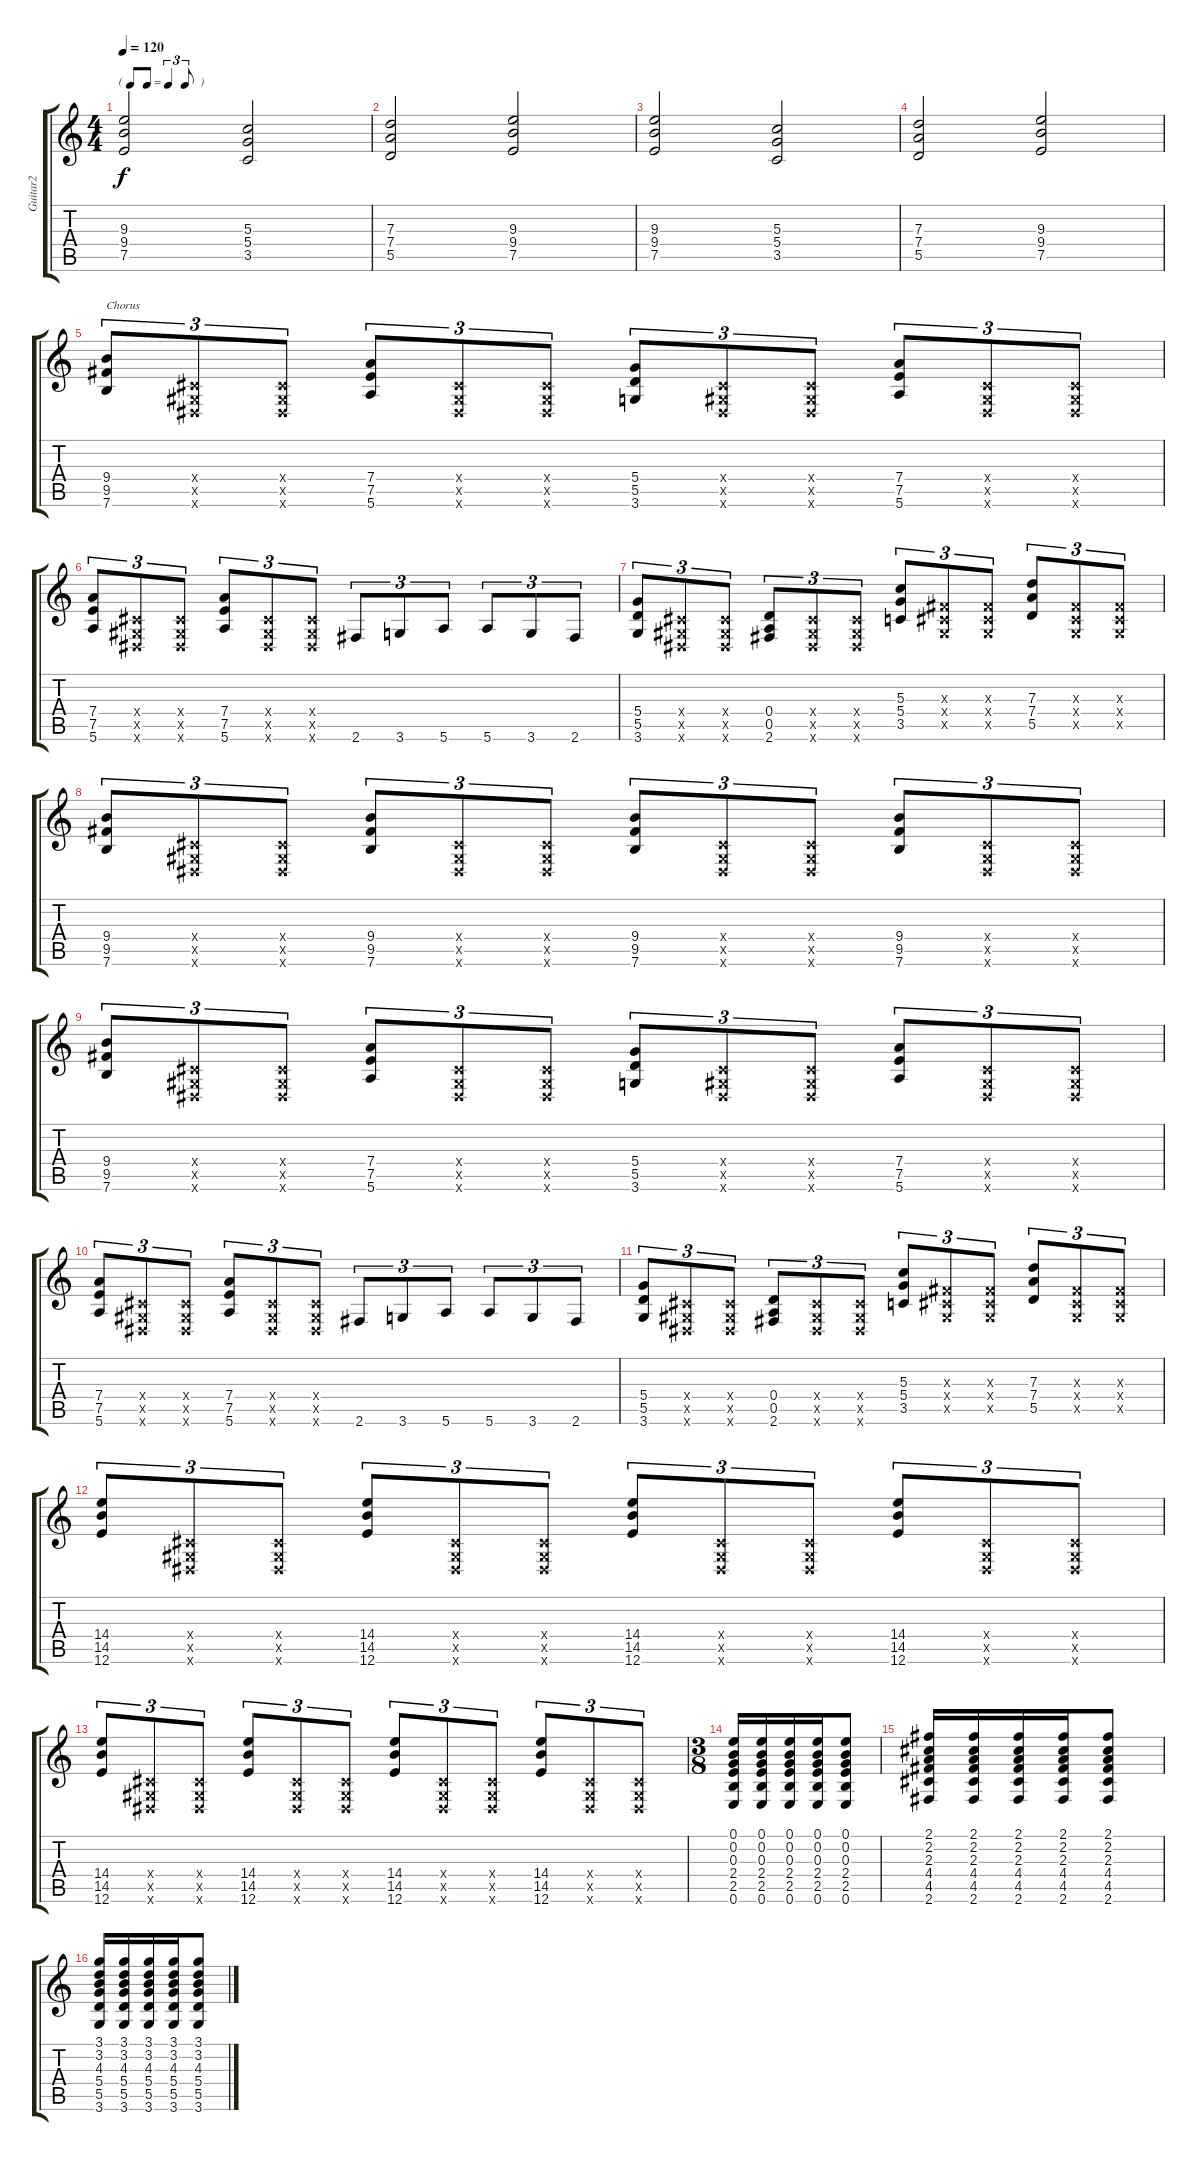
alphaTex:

\track ("Guitar2" "Guitar2") {instrument distortionguitar}
\staff {score tabs}
\tuning (E4 B3 G3 D3 A2 E2) {hide}
\ts (4 4)
\tf triplet8th
\tempo 120
\clef g2
\ks c
(9.3 9.4 7.5).2{dy f} (5.3 5.4 3.5).2 |
(7.3 7.4 5.5).2 (9.3 9.4 7.5).2 |
(9.3 9.4 7.5).2 (5.3 5.4 3.5).2 |
(7.3 7.4 5.5).2 (9.3 9.4 7.5).2 |
(9.4 9.5 7.6).8{tu (3 2) txt "Chorus"} (-1.4{x} -1.5{x} -1.6{x}).8{tu (3 2)} (-1.4{x} -1.5{x} -1.6{x}).8{tu (3 2)} (7.4 7.5 5.6).8{tu (3 2)} (-1.4{x} -1.5{x} -1.6{x}).8{tu (3 2)} (-1.4{x} -1.5{x} -1.6{x}).8{tu (3 2)} (5.4 5.5 3.6).8{tu (3 2)} (-1.4{x} -1.5{x} -1.6{x}).8{tu (3 2)} (-1.4{x} -1.5{x} -1.6{x}).8{tu (3 2)} (7.4 7.5 5.6).8{tu (3 2)} (-1.4{x} -1.5{x} -1.6{x}).8{tu (3 2)} (-1.4{x} -1.5{x} -1.6{x}).8{tu (3 2)} |
(7.4 7.5 5.6).8{tu (3 2)} (-1.4{x} -1.5{x} -1.6{x}).8{tu (3 2)} (-1.4{x} -1.5{x} -1.6{x}).8{tu (3 2)} (7.4 7.5 5.6).8{tu (3 2)} (-1.4{x} -1.5{x} -1.6{x}).8{tu (3 2)} (-1.4{x} -1.5{x} -1.6{x}).8{tu (3 2)} 2.6.8{tu (3 2)} 3.6.8{tu (3 2)} 5.6.8{tu (3 2)} 5.6.8{tu (3 2)} 3.6.8{tu (3 2)} 2.6.8{tu (3 2)} |
(5.4 5.5 3.6).8{tu (3 2)} (-1.4{x} -1.5{x} -1.6{x}).8{tu (3 2)} (-1.4{x} -1.5{x} -1.6{x}).8{tu (3 2)} (0.4 0.5 2.6).8{tu (3 2)} (-1.4{x} -1.5{x} -1.6{x}).8{tu (3 2)} (-1.4{x} -1.5{x} -1.6{x}).8{tu (3 2)} (5.3 5.4 3.5).8{tu (3 2)} (-1.3{x} -1.4{x} -1.5{x}).8{tu (3 2)} (-1.3{x} -1.4{x} -1.5{x}).8{tu (3 2)} (7.3 7.4 5.5).8{tu (3 2)} (-1.3{x} -1.4{x} -1.5{x}).8{tu (3 2)} (-1.3{x} -1.4{x} -1.5{x}).8{tu (3 2)} |
(9.4 9.5 7.6).8{tu (3 2)} (-1.4{x} -1.5{x} -1.6{x}).8{tu (3 2)} (-1.4{x} -1.5{x} -1.6{x}).8{tu (3 2)} (9.4 9.5 7.6).8{tu (3 2)} (-1.4{x} -1.5{x} -1.6{x}).8{tu (3 2)} (-1.4{x} -1.5{x} -1.6{x}).8{tu (3 2)} (9.4 9.5 7.6).8{tu (3 2)} (-1.4{x} -1.5{x} -1.6{x}).8{tu (3 2)} (-1.4{x} -1.5{x} -1.6{x}).8{tu (3 2)} (9.4 9.5 7.6).8{tu (3 2)} (-1.4{x} -1.5{x} -1.6{x}).8{tu (3 2)} (-1.4{x} -1.5{x} -1.6{x}).8{tu (3 2)} |
(9.4 9.5 7.6).8{tu (3 2)} (-1.4{x} -1.5{x} -1.6{x}).8{tu (3 2)} (-1.4{x} -1.5{x} -1.6{x}).8{tu (3 2)} (7.4 7.5 5.6).8{tu (3 2)} (-1.4{x} -1.5{x} -1.6{x}).8{tu (3 2)} (-1.4{x} -1.5{x} -1.6{x}).8{tu (3 2)} (5.4 5.5 3.6).8{tu (3 2)} (-1.4{x} -1.5{x} -1.6{x}).8{tu (3 2)} (-1.4{x} -1.5{x} -1.6{x}).8{tu (3 2)} (7.4 7.5 5.6).8{tu (3 2)} (-1.4{x} -1.5{x} -1.6{x}).8{tu (3 2)} (-1.4{x} -1.5{x} -1.6{x}).8{tu (3 2)} |
(7.4 7.5 5.6).8{tu (3 2)} (-1.4{x} -1.5{x} -1.6{x}).8{tu (3 2)} (-1.4{x} -1.5{x} -1.6{x}).8{tu (3 2)} (7.4 7.5 5.6).8{tu (3 2)} (-1.4{x} -1.5{x} -1.6{x}).8{tu (3 2)} (-1.4{x} -1.5{x} -1.6{x}).8{tu (3 2)} 2.6.8{tu (3 2)} 3.6.8{tu (3 2)} 5.6.8{tu (3 2)} 5.6.8{tu (3 2)} 3.6.8{tu (3 2)} 2.6.8{tu (3 2)} |
(5.4 5.5 3.6).8{tu (3 2)} (-1.4{x} -1.5{x} -1.6{x}).8{tu (3 2)} (-1.4{x} -1.5{x} -1.6{x}).8{tu (3 2)} (0.4 0.5 2.6).8{tu (3 2)} (-1.4{x} -1.5{x} -1.6{x}).8{tu (3 2)} (-1.4{x} -1.5{x} -1.6{x}).8{tu (3 2)} (5.3 5.4 3.5).8{tu (3 2)} (-1.3{x} -1.4{x} -1.5{x}).8{tu (3 2)} (-1.3{x} -1.4{x} -1.5{x}).8{tu (3 2)} (7.3 7.4 5.5).8{tu (3 2)} (-1.3{x} -1.4{x} -1.5{x}).8{tu (3 2)} (-1.3{x} -1.4{x} -1.5{x}).8{tu (3 2)} |
(14.4 14.5 12.6).8{tu (3 2)} (-1.4{x} -1.5{x} -1.6{x}).8{tu (3 2)} (-1.4{x} -1.5{x} -1.6{x}).8{tu (3 2)} (14.4 14.5 12.6).8{tu (3 2)} (-1.4{x} -1.5{x} -1.6{x}).8{tu (3 2)} (-1.4{x} -1.5{x} -1.6{x}).8{tu (3 2)} (14.4 14.5 12.6).8{tu (3 2)} (-1.4{x} -1.5{x} -1.6{x}).8{tu (3 2)} (-1.4{x} -1.5{x} -1.6{x}).8{tu (3 2)} (14.4 14.5 12.6).8{tu (3 2)} (-1.4{x} -1.5{x} -1.6{x}).8{tu (3 2)} (-1.4{x} -1.5{x} -1.6{x}).8{tu (3 2)} |
(14.4 14.5 12.6).8{tu (3 2)} (-1.4{x} -1.5{x} -1.6{x}).8{tu (3 2)} (-1.4{x} -1.5{x} -1.6{x}).8{tu (3 2)} (14.4 14.5 12.6).8{tu (3 2)} (-1.4{x} -1.5{x} -1.6{x}).8{tu (3 2)} (-1.4{x} -1.5{x} -1.6{x}).8{tu (3 2)} (14.4 14.5 12.6).8{tu (3 2)} (-1.4{x} -1.5{x} -1.6{x}).8{tu (3 2)} (-1.4{x} -1.5{x} -1.6{x}).8{tu (3 2)} (14.4 14.5 12.6).8{tu (3 2)} (-1.4{x} -1.5{x} -1.6{x}).8{tu (3 2)} (-1.4{x} -1.5{x} -1.6{x}).8{tu (3 2)} |
\ts (3 8)
(0.1 0.2 0.3 2.4 2.5 0.6).16 (0.1 0.2 0.3 2.4 2.5 0.6).16 (0.1 0.2 0.3 2.4 2.5 0.6).16 (0.1 0.2 0.3 2.4 2.5 0.6).16 (0.1 0.2 0.3 2.4 2.5 0.6).8 |
(2.1 2.2 2.3 4.4 4.5 2.6).16 (2.1 2.2 2.3 4.4 4.5 2.6).16 (2.1 2.2 2.3 4.4 4.5 2.6).16 (2.1 2.2 2.3 4.4 4.5 2.6).16 (2.1 2.2 2.3 4.4 4.5 2.6).8 |
(3.1 3.2 4.3 5.4 5.5 3.6).16 (3.1 3.2 4.3 5.4 5.5 3.6).16 (3.1 3.2 4.3 5.4 5.5 3.6).16 (3.1 3.2 4.3 5.4 5.5 3.6).16 (3.1 3.2 4.3 5.4 5.5 3.6).8
